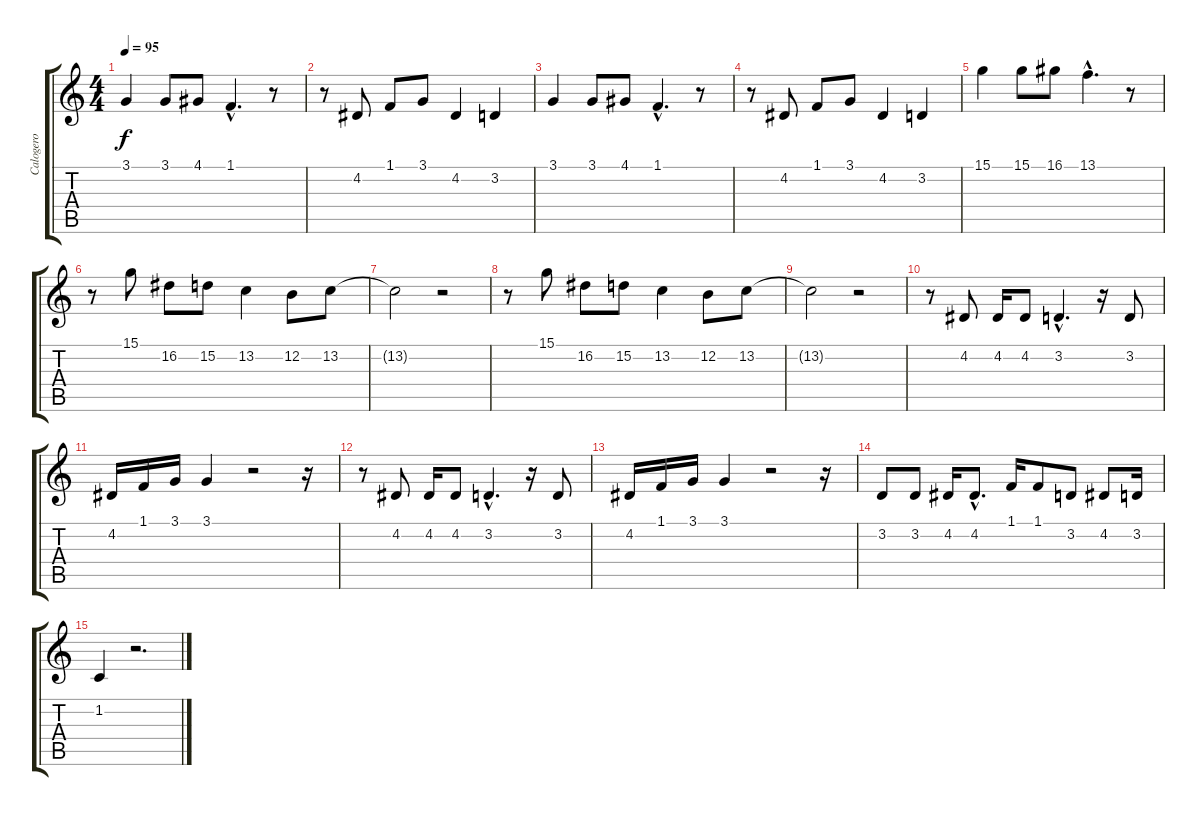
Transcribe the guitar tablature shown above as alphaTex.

\track ("Calogero" "Calogero") {instrument altosax}
\staff {score tabs}
\tuning (E4 B3 G3 D3 A2 E2) {hide}
\ts (4 4)
\tempo 95
\clef g2
\ks c
3.1.4{dy f} 3.1.8 4.1.8 1.1{hac}.4{d} r.8 |
r.8 4.2.8 1.1.8 3.1.8 4.2.4 3.2.4 |
3.1.4 3.1.8 4.1.8 1.1{hac}.4{d} r.8 |
r.8 4.2.8 1.1.8 3.1.8 4.2.4 3.2.4 |
15.1.4 15.1.8 16.1.8 13.1{hac}.4{d} r.8 |
r.8 15.1.8 16.2.8 15.2.8 13.2.4 12.2.8 13.2.8 |
13.2{t}.2 r.2 |
r.8 15.1.8 16.2.8 15.2.8 13.2.4 12.2.8 13.2.8 |
13.2{t}.2 r.2 |
r.8 4.2.8 4.2.16 4.2.8 3.2{hac}.4{d} r.16 3.2.8 |
4.2.16 1.1.16 3.1.16 3.1.4 r.2 r.16 |
r.8 4.2.8 4.2.16 4.2.8 3.2{hac}.4{d} r.16 3.2.8 |
4.2.16 1.1.16 3.1.16 3.1.4 r.2 r.16 |
3.2.8 3.2.8 4.2.16 4.2{hac}.8{d} 1.1.16 1.1.8 3.2.8 4.2.8 3.2.16 |
1.2.4 r.2{d}
